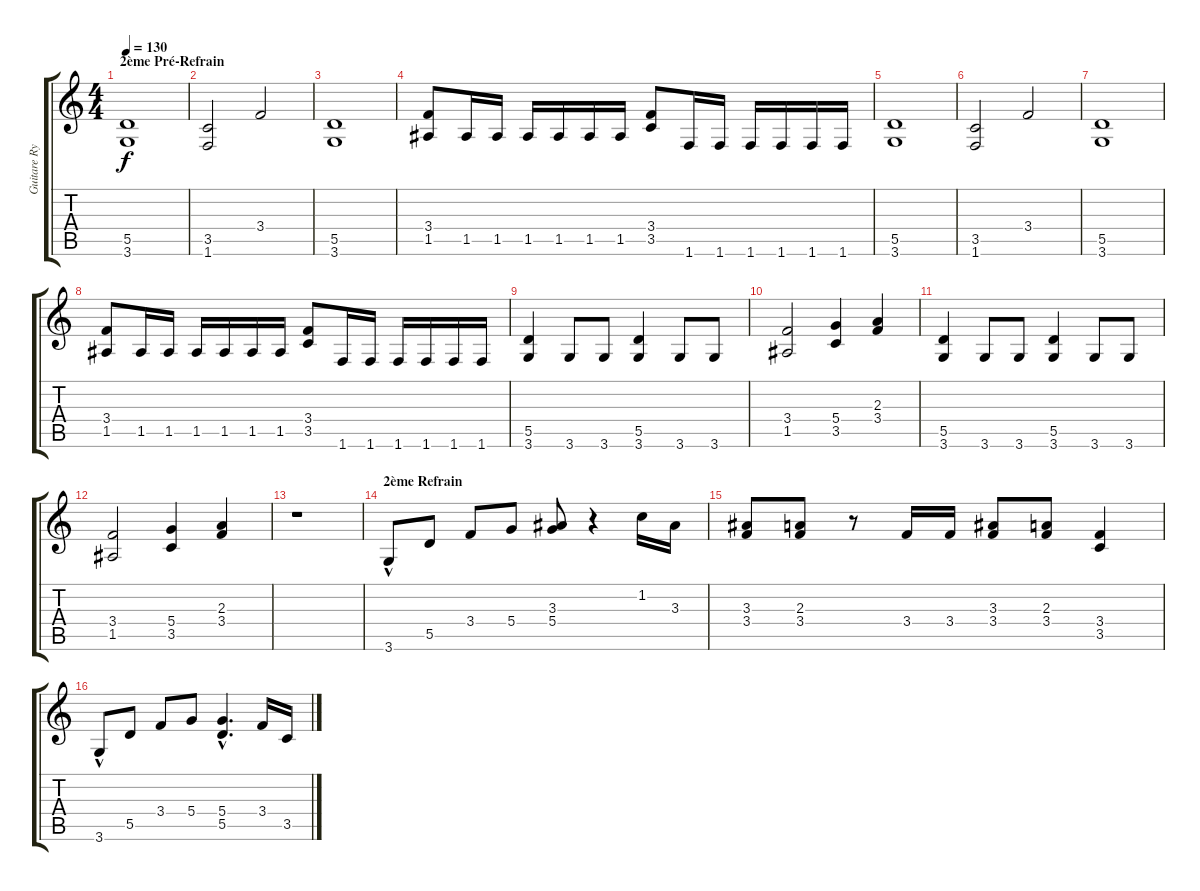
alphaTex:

\track ("Guitare Rythmique de Hell's On The Speed" "Guitare Ry") {instrument overdrivenguitar}
\staff {score tabs}
\tuning (E4 B3 G3 D3 A2 E2) {hide}
\ts (4 4)
\section ("" "2ème Pré-Refrain")
\tempo 130
\clef g2
\ks c
(5.5 3.6).1{dy f} |
(3.5 1.6).2 3.4.2 |
(5.5 3.6).1 |
(3.4 1.5).8 1.5.16 1.5.16 1.5.16 1.5.16 1.5.16 1.5.16 (3.4 3.5).8 1.6.16 1.6.16 1.6.16 1.6.16 1.6.16 1.6.16 |
(5.5 3.6).1 |
(3.5 1.6).2 3.4.2 |
(5.5 3.6).1 |
(3.4 1.5).8 1.5.16 1.5.16 1.5.16 1.5.16 1.5.16 1.5.16 (3.4 3.5).8 1.6.16 1.6.16 1.6.16 1.6.16 1.6.16 1.6.16 |
(5.5 3.6).4 3.6.8 3.6.8 (5.5 3.6).4 3.6.8 3.6.8 |
(3.4 1.5).2 (5.4 3.5).4 (2.3 3.4).4 |
(5.5 3.6).4 3.6.8 3.6.8 (5.5 3.6).4 3.6.8 3.6.8 |
(3.4 1.5).2 (5.4 3.5).4 (2.3 3.4).4 |
r.1 |
\section ("" "2ème Refrain")
3.6{hac}.8 5.5.8 3.4.8 5.4.8 (3.3 5.4).8 r.4 1.2.16 3.3.16 |
(3.3 3.4).8 (2.3 3.4).8 r.8 3.4.16 3.4.16 (3.3 3.4).8 (2.3 3.4).8 (3.4 3.5).4 |
3.6{hac}.8 5.5.8 3.4.8 5.4.8 (5.4{hac} 5.5{hac}).4{d} 3.4.16 3.5.16
